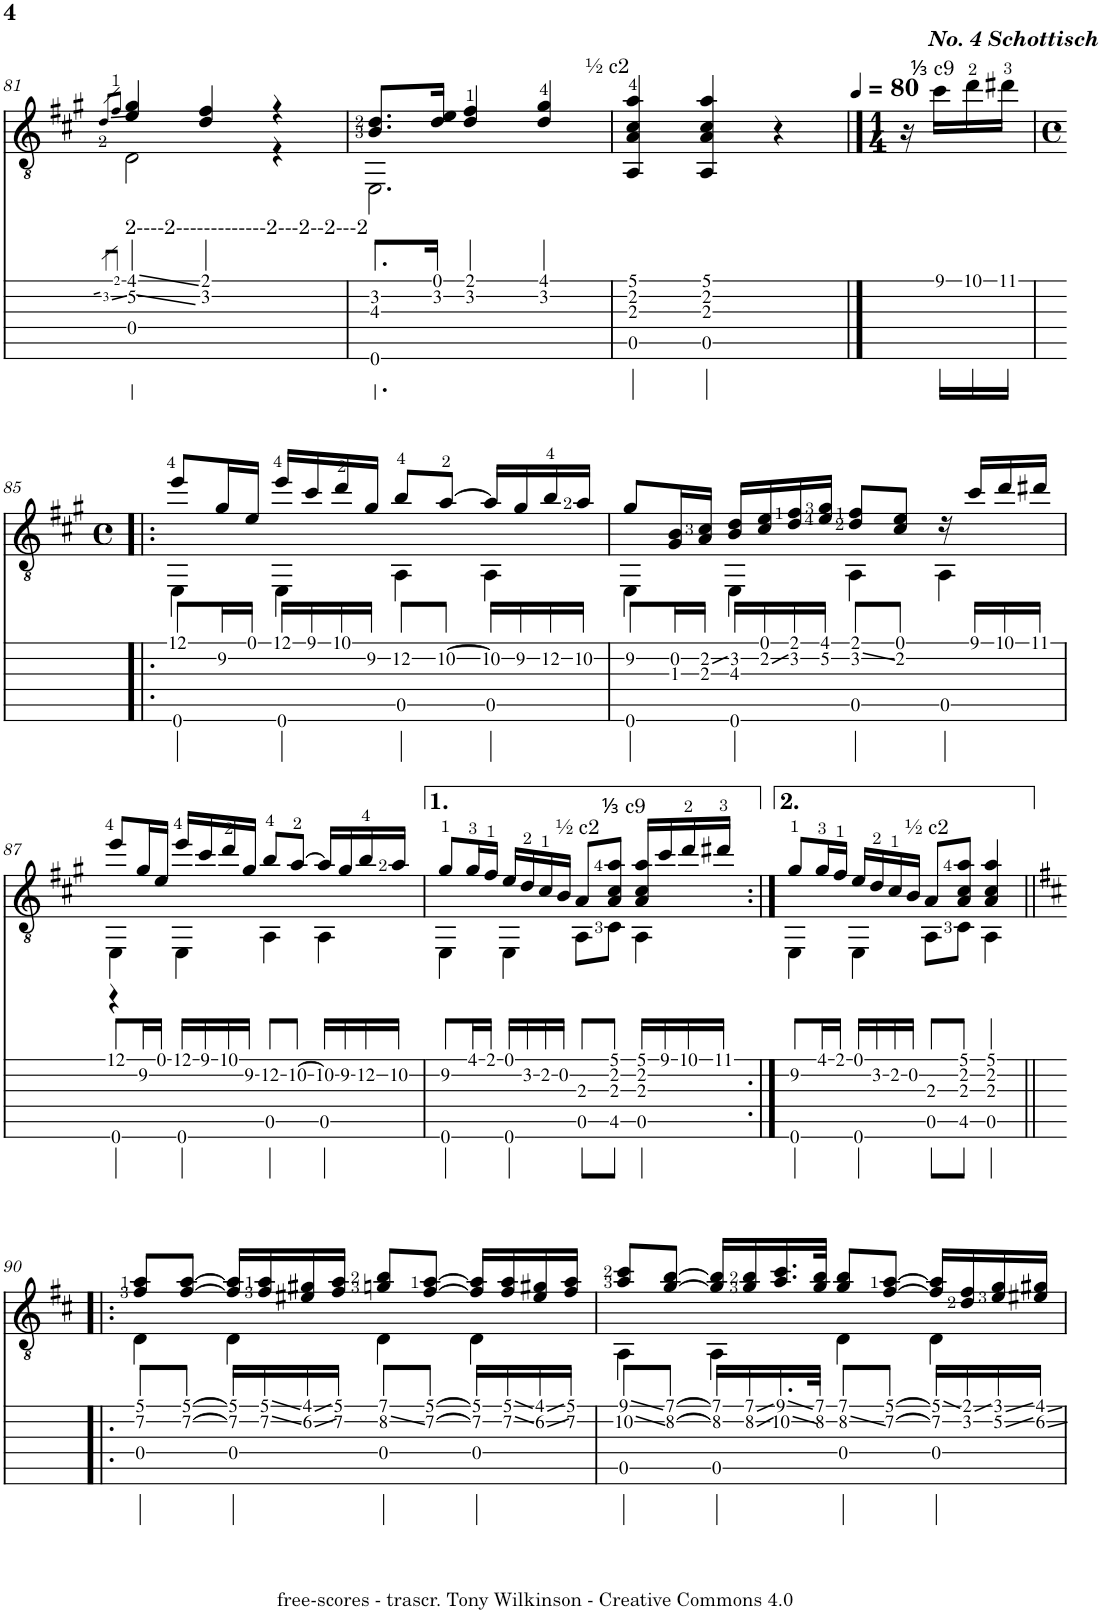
**kern	**kern
*part2	*part1
*staff2	*staff1
*I"Chitarra classica (Intavolatura)	*I"Chitarra classica
!!LO:PB:g=z
*	*clefGv2
*k[f#c#g#]	*k[f#c#g#]
*M3/4	*M3/4
=81	=81
8qd/L	8qd/L
8qf#/J	8qf#/J
*^	*^
!LO:TX:a:t=2----2-------------2---2--2---2	!	!	!
4e/ 4g#/	2D\	4e/ 4g#/	2D\
4d/ 4f#/	.	4d/ 4f#/	.
4r	4r	4r	4r
=82	=82	=82	=82
8.B/ 8.d/L	2.EE\	8.B/ 8.d/L	2.EE\
16d/ 16e/Jk	.	16d/ 16e/Jk	.
4d/ 4f#/	.	4d/ 4f#/	.
4d/ 4g#/	.	4d/ 4g#/	.
*v	*v	*	*
*	*v	*v
=83	=83
!	!LO:TX:a:t=½ c2
4AA\ 4A\ 4c#\ 4a\	4AA/ 4A/ 4c#/ 4a/
4AA\ 4A\ 4c#\ 4a\	4AA/ 4A/ 4c#/ 4a/
4r	4r
==84	==84
*M1/4	*M1/4
*	*MM80
16r	16r
!	!LO:TX:a:Bi:t=No. 4 Schottisch
!	!LO:TX:a:t=⅓ c9
16cc#\LL	16cc#\LL
16dd\	16dd\
16dd#X\JJ	16dd#X\JJ
!!LO:LB:g=z
=85!|:	=85!|:
*M4/4	*M4/4
*met(c)	*met(c)
*^	*^
*	*^	*	*
8ee/L	4EE\	4r	8ee/L	4EE\
16g#/L	.	.	16g#/L	.
16e/JJ	.	.	16e/JJ	.
16ee/LL	4EE\	2.ryy	16ee/LL	4EE\
16cc#/	.	.	16cc#/	.
16dd/	.	.	16dd/	.
16g#/JJ	.	.	16g#/JJ	.
8b/L	4AA\	.	8b/L	4AA\
[8a/J	.	.	[8a/J	.
16a/LL]	4AA\	.	16a/LL]	4AA\
16g#/	.	.	16g#/	.
16b/	.	.	16b/	.
16a/JJ	.	.	16a/JJ	.
*	*v	*v	*	*
=86	=86	=86	=86
8g#/L	4EE\	8g#/L	4EE\
16G#/ 16B/L	.	16G#/ 16B/L	.
16A/ 16c#/JJ	.	16A/ 16c#/JJ	.
16B/ 16d/LL	4EE\	16B/ 16d/LL	4EE\
16c#/ 16e/	.	16c#/ 16e/	.
16d/ 16f#/	.	16d/ 16f#/	.
16e/ 16g#/JJ	.	16e/ 16g#/JJ	.
8d/ 8f#/L	4AA\	8d/ 8f#/L	4AA\
8c#/ 8e/J	.	8c#/ 8e/J	.
16r	4AA\	16r	4AA\
16cc#/LL	.	16cc#/LL	.
16dd/	.	16dd/	.
16dd#X/JJ	.	16dd#X/JJ	.
!!LO:LB:g=z
=87	=87	=87	=87
*	*^	*	*^
8ee/L	4EE\	4r	8ee/L	4EE\	4r
16g#/L	.	.	16g#/L	.	.
16e/JJ	.	.	16e/JJ	.	.
16ee/LL	4EE\	2.ryy	16ee/LL	4EE\	2.ryy
16cc#/	.	.	16cc#/	.	.
16dd/	.	.	16dd/	.	.
16g#/JJ	.	.	16g#/JJ	.	.
8b/L	4AA\	.	8b/L	4AA\	.
[8a/J	.	.	[8a/J	.	.
16a/LL]	4AA\	.	16a/LL]	4AA\	.
16g#/	.	.	16g#/	.	.
16b/	.	.	16b/	.	.
16a/JJ	.	.	16a/JJ	.	.
*	*v	*v	*	*	*
*	*	*	*v	*v
=88	=88	=88	=88
8g#/L	4EE\	8g#/L	4EE\
16g#/L	.	16g#/L	.
16f#/JJ	.	16f#/JJ	.
16e/LL	4EE\	16e/LL	4EE\
16d/	.	16d/	.
16c#/	.	16c#/	.
16B/JJ	.	16B/JJ	.
!	!	!LO:TX:a:t=½ c2	!
8A/L	8AA\L	8A/L	8AA\L
8A/ 8c#/ 8a/J	8C#\J	8A/ 8c#/ 8a/J	8C#\J
!	!	!LO:TX:a:t=⅓ c9	!
16A/ 16c#/ 16a/LL	4AA\	16A/ 16c#/ 16a/LL	4AA\
16cc#/	.	16cc#/	.
16dd/	.	16dd/	.
16dd#X/JJ	.	16dd#X/JJ	.
=89:|!	=89:|!	=89:|!	=89:|!
8g#/L	4EE\	8g#/L	4EE\
16g#/L	.	16g#/L	.
16f#/JJ	.	16f#/JJ	.
16e/LL	4EE\	16e/LL	4EE\
16d/	.	16d/	.
16c#/	.	16c#/	.
16B/JJ	.	16B/JJ	.
!	!	!LO:TX:a:t=½ c2	!
8A/L	8AA\L	8A/L	8AA\L
8A/ 8c#/ 8a/J	8C#\J	8A/ 8c#/ 8a/J	8C#\J
4A/ 4c#/ 4a/	4AA\	4A/ 4c#/ 4a/	4AA\
!!LO:LB:g=z	!!
=90!|:	=90!|:	=90!|:	=90!|:
*k[f#c#]	*	*k[f#c#]	*
8f#/ 8a/L	4D\	8f#/ 8a/L	4D\
[8f#/ [8a/J	.	[8f#/ [8a/J	.
16f#/] 16a/]LL	4D\	16f#/] 16a/]LL	4D\
16f#/ 16a/	.	16f#/ 16a/	.
16e#X/ 16g#X/	.	16e#X/ 16g#X/	.
16f#/ 16a/JJ	.	16f#/ 16a/JJ	.
8gn/ 8b/L	4D\	8gn/ 8b/L	4D\
[8f#/ [8a/J	.	[8f#/ [8a/J	.
16f#/] 16a/]LL	4D\	16f#/] 16a/]LL	4D\
16f#/ 16a/	.	16f#/ 16a/	.
16e#X/ 16g#X/	.	16e#/ 16g#X/	.
16f#/ 16a/JJ	.	16f#/ 16a/JJ	.
=91	=91	=91	=91
8a/ 8cc#/L	4AA\	8a/ 8cc#/L	4AA\
[8g/ [8b/J	.	[8g/ [8b/J	.
16g/] 16b/]LL	4AA\	16g/] 16b/]LL	4AA\
16g/ 16b/	.	16g/ 16b/	.
16.a/ 16.cc#/	.	16.a/ 16.cc#/	.
32g/ 32b/JJk	.	32g/ 32b/JJk	.
8g/ 8b/L	4D\	8g/ 8b/L	4D\
[8f#/ [8a/J	.	[8f#/ [8a/J	.
16f#/] 16a/]LL	4D\	16f#/] 16a/]LL	4D\
16d/ 16f#/	.	16d/ 16f#/	.
16e/ 16g/	.	16e/ 16g/	.
16e#X/ 16g#X/JJ	.	16e#X/ 16g#X/JJ	.
*v	*v	*	*
*	*v	*v
=	=
*-	*-
